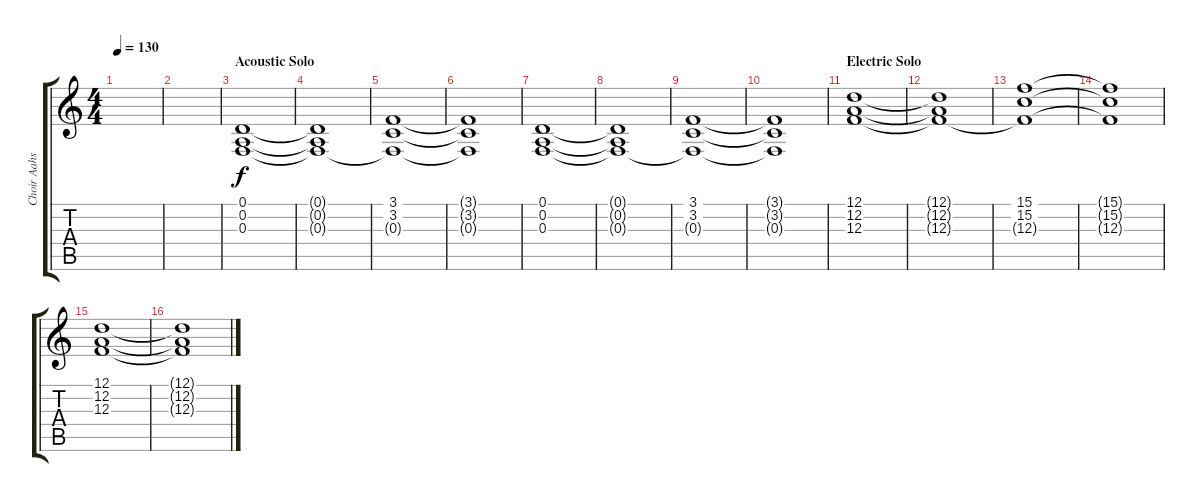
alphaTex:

\track ("Choir Aahs" "Choir Aahs") {instrument choiraahs}
\staff {score tabs}
\tuning (D4 A3 F3 C3 G2 D2) {hide}
\ts (4 4)
\tempo 130
\clef g2
\ks c
|
|
\section ("" "Acoustic Solo")
(0.1 0.2 0.3).1{volume 13} |
(0.1{t} 0.2{t} 0.3{t}).1 |
(3.1 3.2 0.3{t}).1 |
(3.1{t} 3.2{t} 0.3{t}).1 |
(0.1 0.2 0.3).1 |
(0.1{t} 0.2{t} 0.3{t}).1 |
(3.1 3.2 0.3{t}).1 |
(3.1{t} 3.2{t} 0.3{t}).1 |
\section ("" "Electric Solo")
(12.1 12.2 12.3).1 |
(12.1{t} 12.2{t} 12.3{t}).1 |
(15.1 15.2 12.3{t}).1 |
(15.1{t} 15.2{t} 12.3{t}).1 |
(12.1 12.2 12.3).1 |
(12.1{t} 12.2{t} 12.3{t}).1
